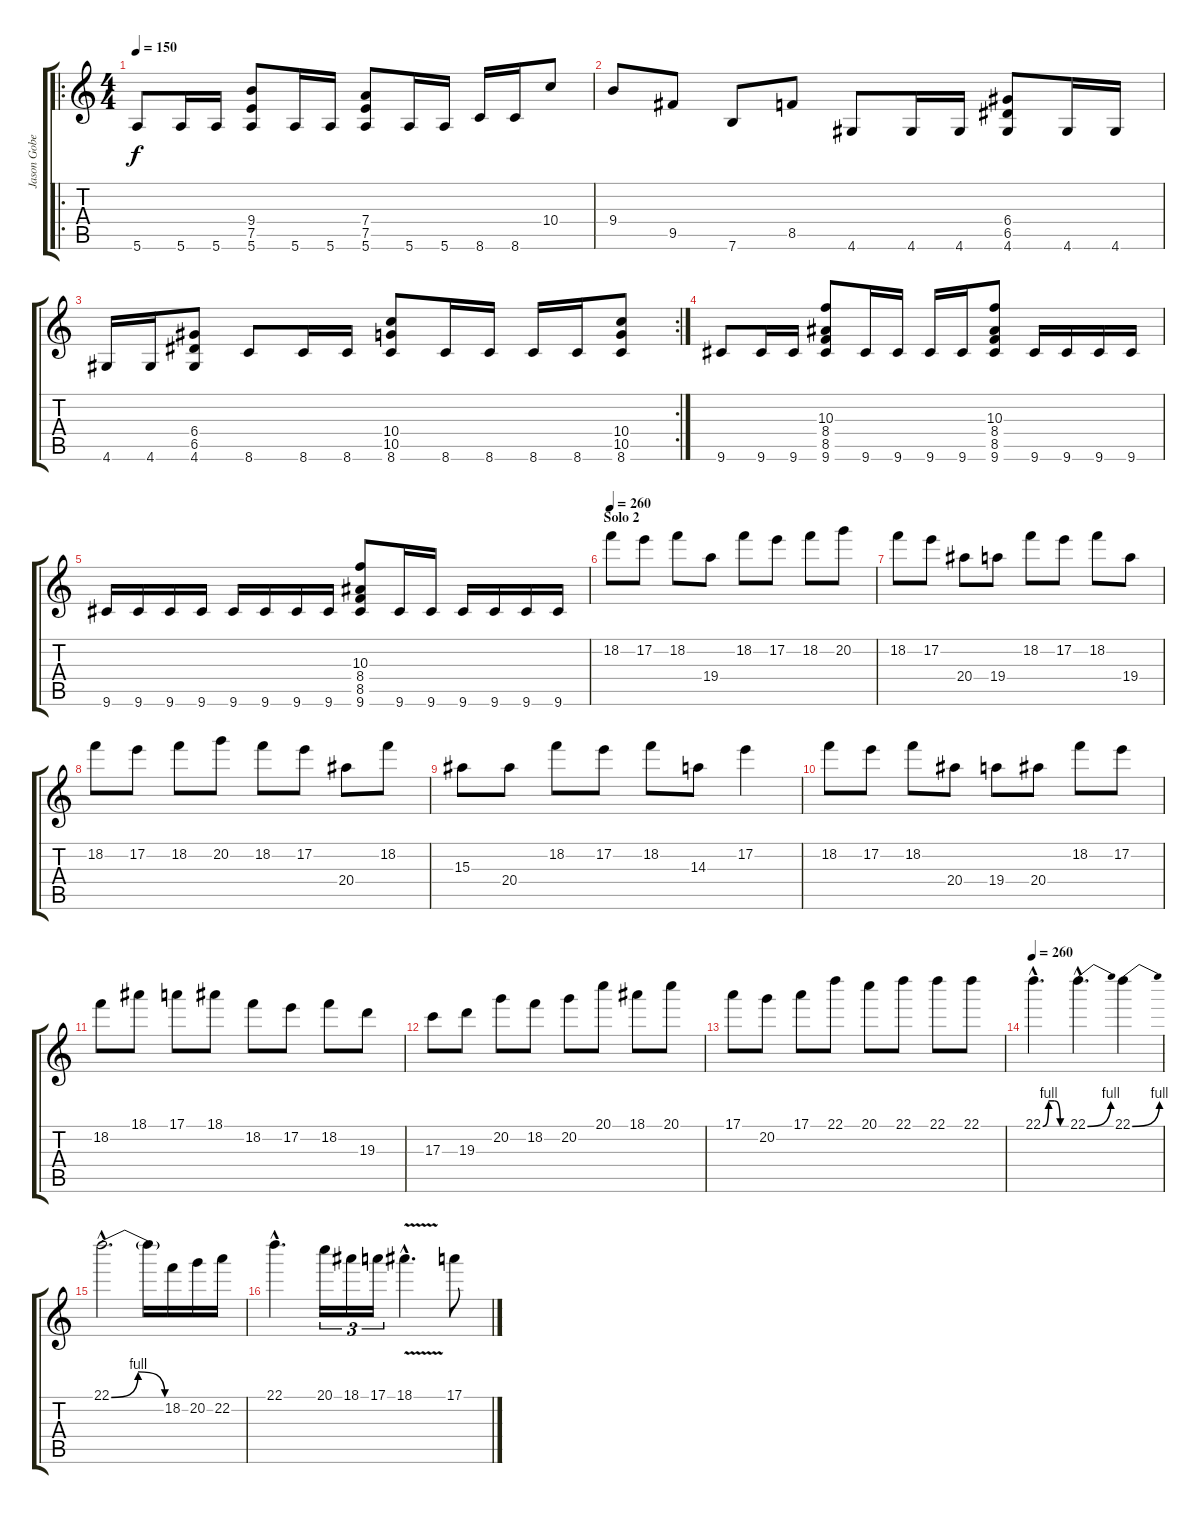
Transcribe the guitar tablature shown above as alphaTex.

\track ("Jason Gobel" "Jason Gobe") {instrument distortionguitar}
\staff {score tabs}
\tuning (E4 B3 G3 D3 A2 E2) {hide}
\ro
\ts (4 4)
\tempo 150
\clef g2
\ks c
5.6.8{dy f} 5.6.16 5.6.16 (9.4 7.5 5.6).8 5.6.16 5.6.16 (7.4 7.5 5.6).8 5.6.16 5.6.16 8.6.16 8.6.16 10.4.8 |
9.4.8 9.5.8 7.6.8 8.5.8 4.6.8 4.6.16 4.6.16 (6.4 6.5 4.6).8 4.6.16 4.6.16 |
\rc 2
4.6.16 4.6.16 (6.4 6.5 4.6).8 8.6.8 8.6.16 8.6.16 (10.4 10.5 8.6).8 8.6.16 8.6.16 8.6.16 8.6.16 (10.4 10.5 8.6).8 |
9.6.8 9.6.16 9.6.16 (10.3 8.4 8.5 9.6).8 9.6.16 9.6.16 9.6.16 9.6.16 (10.3 8.4 8.5 9.6).8 9.6.16 9.6.16 9.6.16 9.6.16 |
9.6.16 9.6.16 9.6.16 9.6.16 9.6.16 9.6.16 9.6.16 9.6.16 (10.3 8.4 8.5 9.6).8 9.6.16 9.6.16 9.6.16 9.6.16 9.6.16 9.6.16 |
\section ("" "Solo 2")
\tempo 260
18.2.8 17.2.8 18.2.8 19.4.8 18.2.8 17.2.8 18.2.8 20.2.8 |
18.2.8 17.2.8 20.4.8 19.4.8 18.2.8 17.2.8 18.2.8 19.4.8 |
18.2.8 17.2.8 18.2.8 20.2.8 18.2.8 17.2.8 20.4.8 18.2.8 |
15.3.8 20.4.8 18.2.8 17.2.8 18.2.8 14.3.8 17.2.4 |
18.2.8 17.2.8 18.2.8 20.4.8 19.4.8 20.4.8 18.2.8 17.2.8 |
18.2.8 18.1.8 17.1.8 18.1.8 18.2.8 17.2.8 18.2.8 19.3.8 |
17.3.8 19.3.8 20.2.8 18.2.8 20.2.8 20.1.8 18.1.8 20.1.8 |
17.1.8 20.2.8 17.1.8 22.1.8 20.1.8 22.1.8 22.1.8 22.1.8 |
\tempo 260
22.1{be (custom 0 0 15 4 30 4 45 0 60 0) hac}.4{d} 22.1{be (bend 0 0 60 4) hac}.4{d} 22.1{be (bend 0 0 60 4)}.4 |
22.1{be (bendrelease 0 0 30 4 45 4 60 0) hac}.2{d} 22.1{t}.16 18.2.16 20.2.16 22.2.16 |
22.1{hac}.4{d} 20.1.16{tu (3 2)} 18.1.16{tu (3 2)} 17.1.16{tu (3 2)} 18.1{v hac}.4{d} 17.1.8
